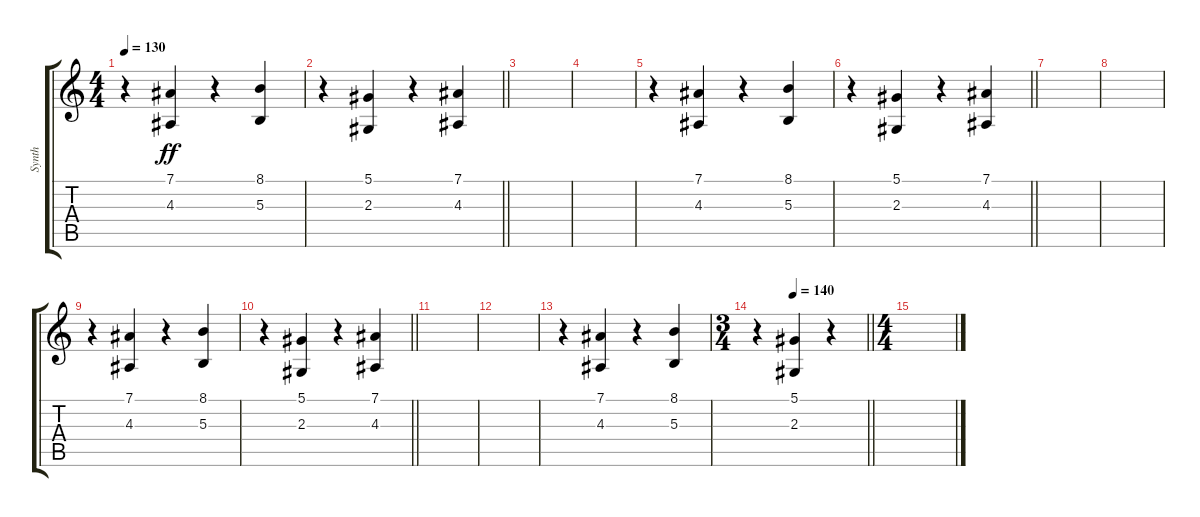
\track ("Synth" "Synth") {instrument pad4choir}
\staff {score tabs}
\tuning (Eb4 Bb3 Gb3 Db3 Ab2 Eb2) {hide}
\ts (4 4)
\tempo 130
\clef g2
\ks c
r.4{dy f} (7.1 4.3).4{dy ff} r.4 (8.1 5.3).4 |
\barLineRight lightlight
r.4 (5.1 2.3).4 r.4 (7.1 4.3).4 |
|
|
r.4 (7.1 4.3).4 r.4 (8.1 5.3).4 |
\barLineRight lightlight
r.4 (5.1 2.3).4 r.4 (7.1 4.3).4 |
|
|
r.4 (7.1 4.3).4 r.4 (8.1 5.3).4 |
\barLineRight lightlight
r.4 (5.1 2.3).4 r.4 (7.1 4.3).4 |
|
|
r.4 (7.1 4.3).4 r.4 (8.1 5.3).4 |
\ts (3 4)
\tempo (140 0.3333333333333333)
\barLineRight lightlight
r.4 (5.1 2.3).4 r.4 |
\ts (4 4)
